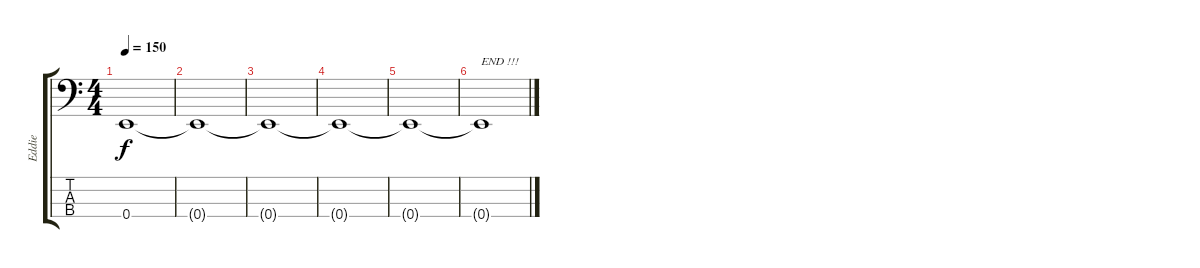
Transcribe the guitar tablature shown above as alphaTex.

\track ("Eddie" "Eddie") {instrument electricbassfinger}
\staff {score tabs}
\tuning (G2 D2 A1 E1) {hide}
\ts (4 4)
\tempo 150
\clef f4
\ks c
0.4.1{dy f} |
0.4{t}.1 |
0.4{t}.1 |
0.4{t}.1 |
0.4{t}.1 |
0.4{t}.1{txt "END !!!"}
